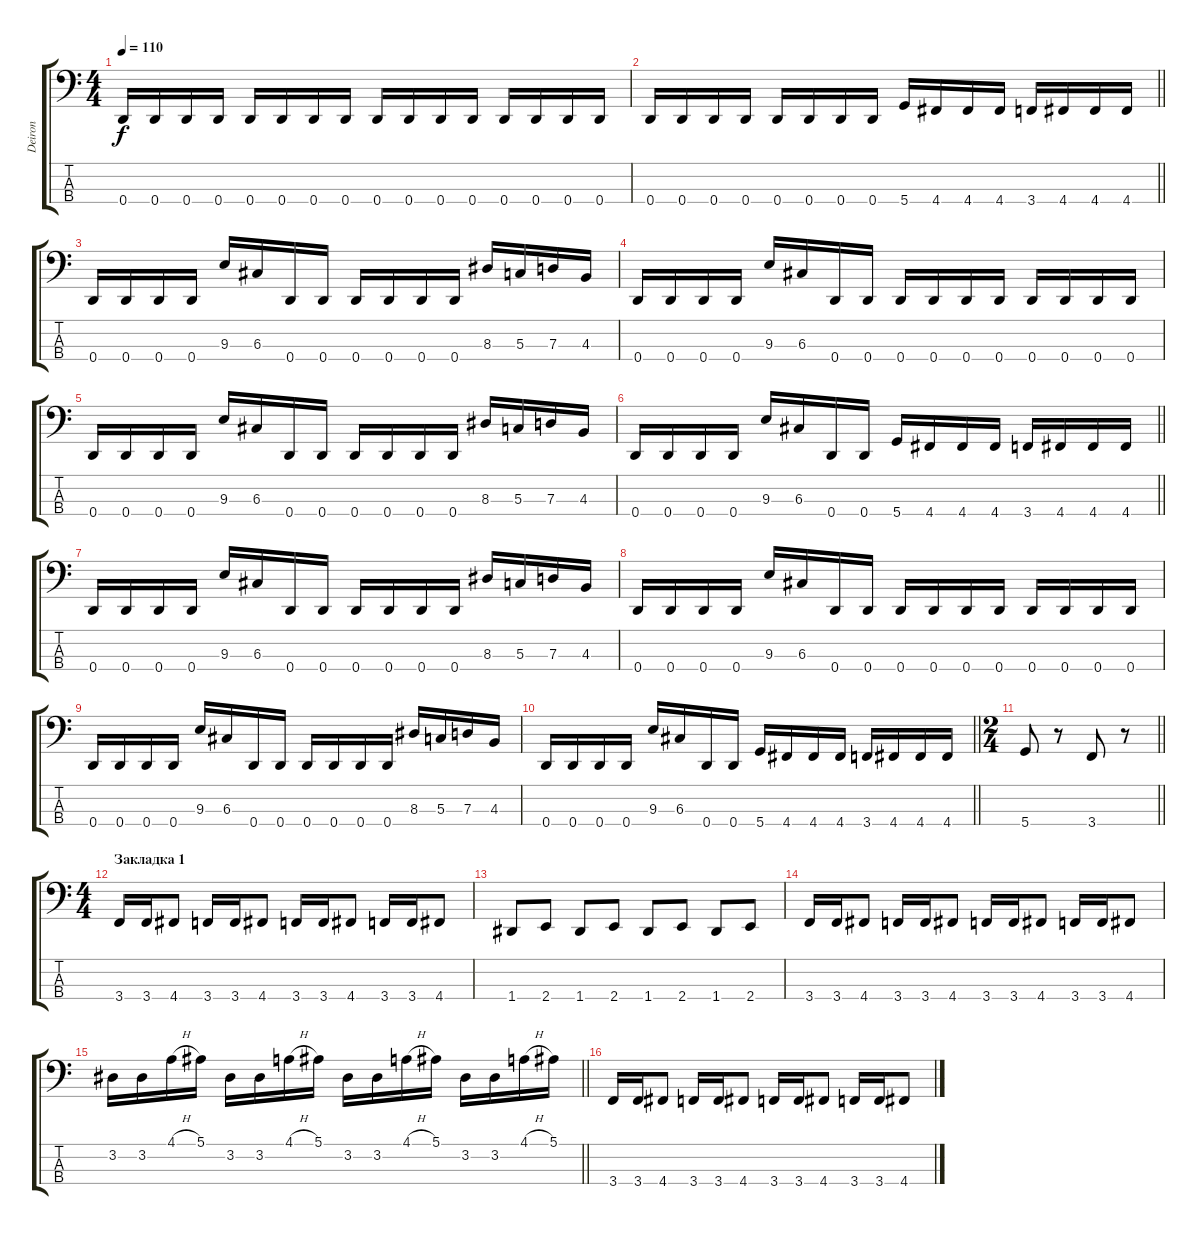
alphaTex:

\track ("Deiron" "Deiron") {instrument electricbasspick}
\staff {score tabs}
\tuning (F2 C2 G1 D1) {hide}
\ts (4 4)
\tempo 110
\clef f4
\ks c
0.4.16{dy f} 0.4.16 0.4.16 0.4.16 0.4.16 0.4.16 0.4.16 0.4.16 0.4.16 0.4.16 0.4.16 0.4.16 0.4.16 0.4.16 0.4.16 0.4.16 |
\barLineRight lightlight
0.4.16 0.4.16 0.4.16 0.4.16 0.4.16 0.4.16 0.4.16 0.4.16 5.4.16 4.4.16 4.4.16 4.4.16 3.4.16 4.4.16 4.4.16 4.4.16 |
\section ("" "")
0.4.16 0.4.16 0.4.16 0.4.16 9.3.16 6.3.16 0.4.16 0.4.16 0.4.16 0.4.16 0.4.16 0.4.16 8.3.16 5.3.16 7.3.16 4.3.16 |
0.4.16 0.4.16 0.4.16 0.4.16 9.3.16 6.3.16 0.4.16 0.4.16 0.4.16 0.4.16 0.4.16 0.4.16 0.4.16 0.4.16 0.4.16 0.4.16 |
0.4.16 0.4.16 0.4.16 0.4.16 9.3.16 6.3.16 0.4.16 0.4.16 0.4.16 0.4.16 0.4.16 0.4.16 8.3.16 5.3.16 7.3.16 4.3.16 |
\barLineRight lightlight
0.4.16 0.4.16 0.4.16 0.4.16 9.3.16 6.3.16 0.4.16 0.4.16 5.4.16 4.4.16 4.4.16 4.4.16 3.4.16 4.4.16 4.4.16 4.4.16 |
0.4.16 0.4.16 0.4.16 0.4.16 9.3.16 6.3.16 0.4.16 0.4.16 0.4.16 0.4.16 0.4.16 0.4.16 8.3.16 5.3.16 7.3.16 4.3.16 |
0.4.16 0.4.16 0.4.16 0.4.16 9.3.16 6.3.16 0.4.16 0.4.16 0.4.16 0.4.16 0.4.16 0.4.16 0.4.16 0.4.16 0.4.16 0.4.16 |
0.4.16 0.4.16 0.4.16 0.4.16 9.3.16 6.3.16 0.4.16 0.4.16 0.4.16 0.4.16 0.4.16 0.4.16 8.3.16 5.3.16 7.3.16 4.3.16 |
\barLineRight lightlight
0.4.16 0.4.16 0.4.16 0.4.16 9.3.16 6.3.16 0.4.16 0.4.16 5.4.16 4.4.16 4.4.16 4.4.16 3.4.16 4.4.16 4.4.16 4.4.16 |
\ts (2 4)
\barLineRight lightlight
5.4.8 r.8 3.4.8 r.8 |
\ts (4 4)
\section ("" "Закладка 1")
3.4.16 3.4.16 4.4.8 3.4.16 3.4.16 4.4.8 3.4.16 3.4.16 4.4.8 3.4.16 3.4.16 4.4.8 |
1.4.8 2.4.8 1.4.8 2.4.8 1.4.8 2.4.8 1.4.8 2.4.8 |
3.4.16 3.4.16 4.4.8 3.4.16 3.4.16 4.4.8 3.4.16 3.4.16 4.4.8 3.4.16 3.4.16 4.4.8 |
\barLineRight lightlight
3.2.16 3.2.16 4.1{h}.16 5.1.16 3.2.16 3.2.16 4.1{h}.16 5.1.16 3.2.16 3.2.16 4.1{h}.16 5.1.16 3.2.16 3.2.16 4.1{h}.16 5.1.16 |
3.4.16 3.4.16 4.4.8 3.4.16 3.4.16 4.4.8 3.4.16 3.4.16 4.4.8 3.4.16 3.4.16 4.4.8
